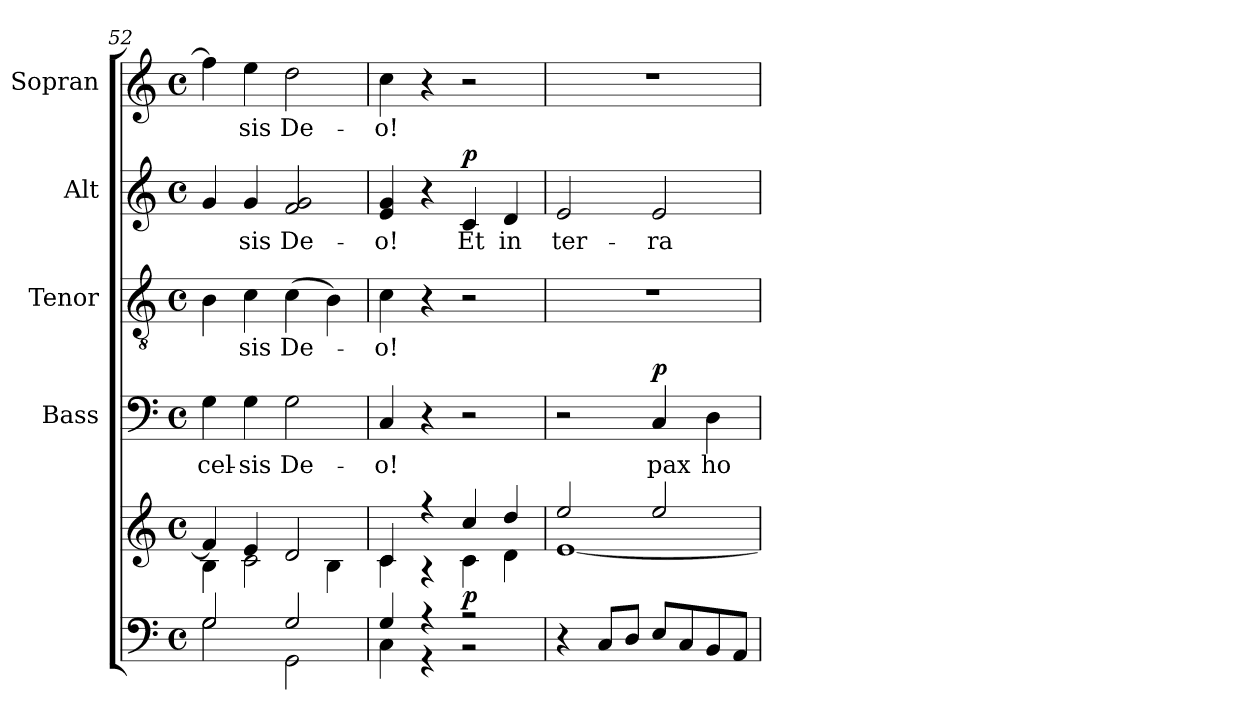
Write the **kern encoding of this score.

**kern	**kern	**dynam	**kern	**text	**dynam	**kern	**text	**kern	**text	**dynam	**kern	**text
*part5	*part5	*part5	*part4	*part4	*part4	*part3	*part3	*part2	*part2	*part2	*part1	*part1
*staff6	*staff5	*staff5/6	*staff4	*staff4	*staff4	*staff3	*staff3	*staff2	*staff2	*staff2	*staff1	*staff1
*	*	*	*I"Bass	*	*	*I"Tenor	*	*I"Alt	*	*	*I"Sopran	*
*	*	*	*I'B.	*	*	*I'T.	*	*I'A.	*	*	*I'S.	*
*clefF4	*clefG2	*	*clefF4	*	*	*clefGv2	*	*clefG2	*	*	*clefG2	*
*k[]	*k[]	*	*k[]	*	*	*k[]	*	*k[]	*	*	*k[]	*
*C:	*C:	*	*C:	*	*	*C:	*	*C:	*	*	*C:	*
*M4/4	*M4/4	*	*M4/4	*	*	*M4/4	*	*M4/4	*	*	*M4/4	*
*met(c)	*met(c)	*	*met(c)	*	*	*met(c)	*	*met(c)	*	*	*met(c)	*
=52	=52	=52	=52	=52	=52	=52	=52	=52	=52	=52	=52	=52
*^	*^	*	*	*	*	*	*	*	*	*	*	*
!	!	!	!	!	!	!LO:LY:b	!	!	!	!	!	!	!	!
2G/	2G\	4f/]	4B\	.	4G\	-cel-	.	4B\	.	4g/	.	.	4ff\]	.
!	!	!	!	!	!	!LO:LY:b	!	!	!LO:LY:b	!	!LO:LY:b	!	!	!LO:LY:b
.	.	4e/	2c\	.	4G\	-sis	.	4c\	-sis	4g/	-sis	.	4ee\	-sis
!	!	!	!	!	!	!LO:LY:b	!	!	!LO:LY:b	!	!LO:LY:b	!	!	!LO:LY:b
2G/	2GG\	2d/	.	.	2G\	De-	.	(>4c\	De-	2f/ 2g/	De-	.	2dd\	De-
.	.	.	4B\	.	.	.	.	4B\)	.	.	.	.	.	.
=53	=53	=53	=53	=53	=53	=53	=53	=53	=53	=53	=53	=53	=53	=53
!	!	!	!	!	!	!LO:LY:b	!	!	!LO:LY:b	!	!LO:LY:b	!	!	!LO:LY:b
4G/	4C\	4c/	4c\	.	4C/	-o!	.	4c\	-o!	4e/ 4g/	-o!	.	4cc\	-o!
4r	4r	4r	4r	.	4r	.	.	4r	.	4r	.	.	4r	.
!	!	!	!	!LO:DY:b	!	!	!	!	!	!	!LO:LY:b	!LO:DY:a	!	!
2r	2r	4cc/	4c\	p	2r	.	.	2r	.	4c/	Et	p	2r	.
!	!	!	!	!	!	!	!	!	!	!	!LO:LY:b	!	!	!
.	.	4dd/	4d\	.	.	.	.	.	.	4d/	in	.	.	.
*v	*v	*	*	*	*	*	*	*	*	*	*	*	*	*
=54	=54	=54	=54	=54	=54	=54	=54	=54	=54	=54	=54	=54	=54
!	!	!	!	!	!	!	!	!	!	!LO:LY:b	!	!	!
4r	2ee/	[<1e	.	2r	.	.	1r	.	2e/	ter-	.	1r	.
8C/L	.	.	.	.	.	.	.	.	.	.	.	.	.
8D/J	.	.	.	.	.	.	.	.	.	.	.	.	.
!	!	!	!	!	!LO:LY:b	!LO:DY:a	!	!	!	!LO:LY:b	!	!	!
8E/L	2ee/	.	.	4C/	pax	p	.	.	2e/	-ra	.	.	.
8C/	.	.	.	.	.	.	.	.	.	.	.	.	.
!	!	!	!	!	!LO:LY:b	!	!	!	!	!	!	!	!
8BB/	.	.	.	4D\	ho-	.	.	.	.	.	.	.	.
8AA/J	.	.	.	.	.	.	.	.	.	.	.	.	.
*	*v	*v	*	*	*	*	*	*	*	*	*	*	*
=	=	=	=	=	=	=	=	=	=	=	=	=
*-	*-	*-	*-	*-	*-	*-	*-	*-	*-	*-	*-	*-
